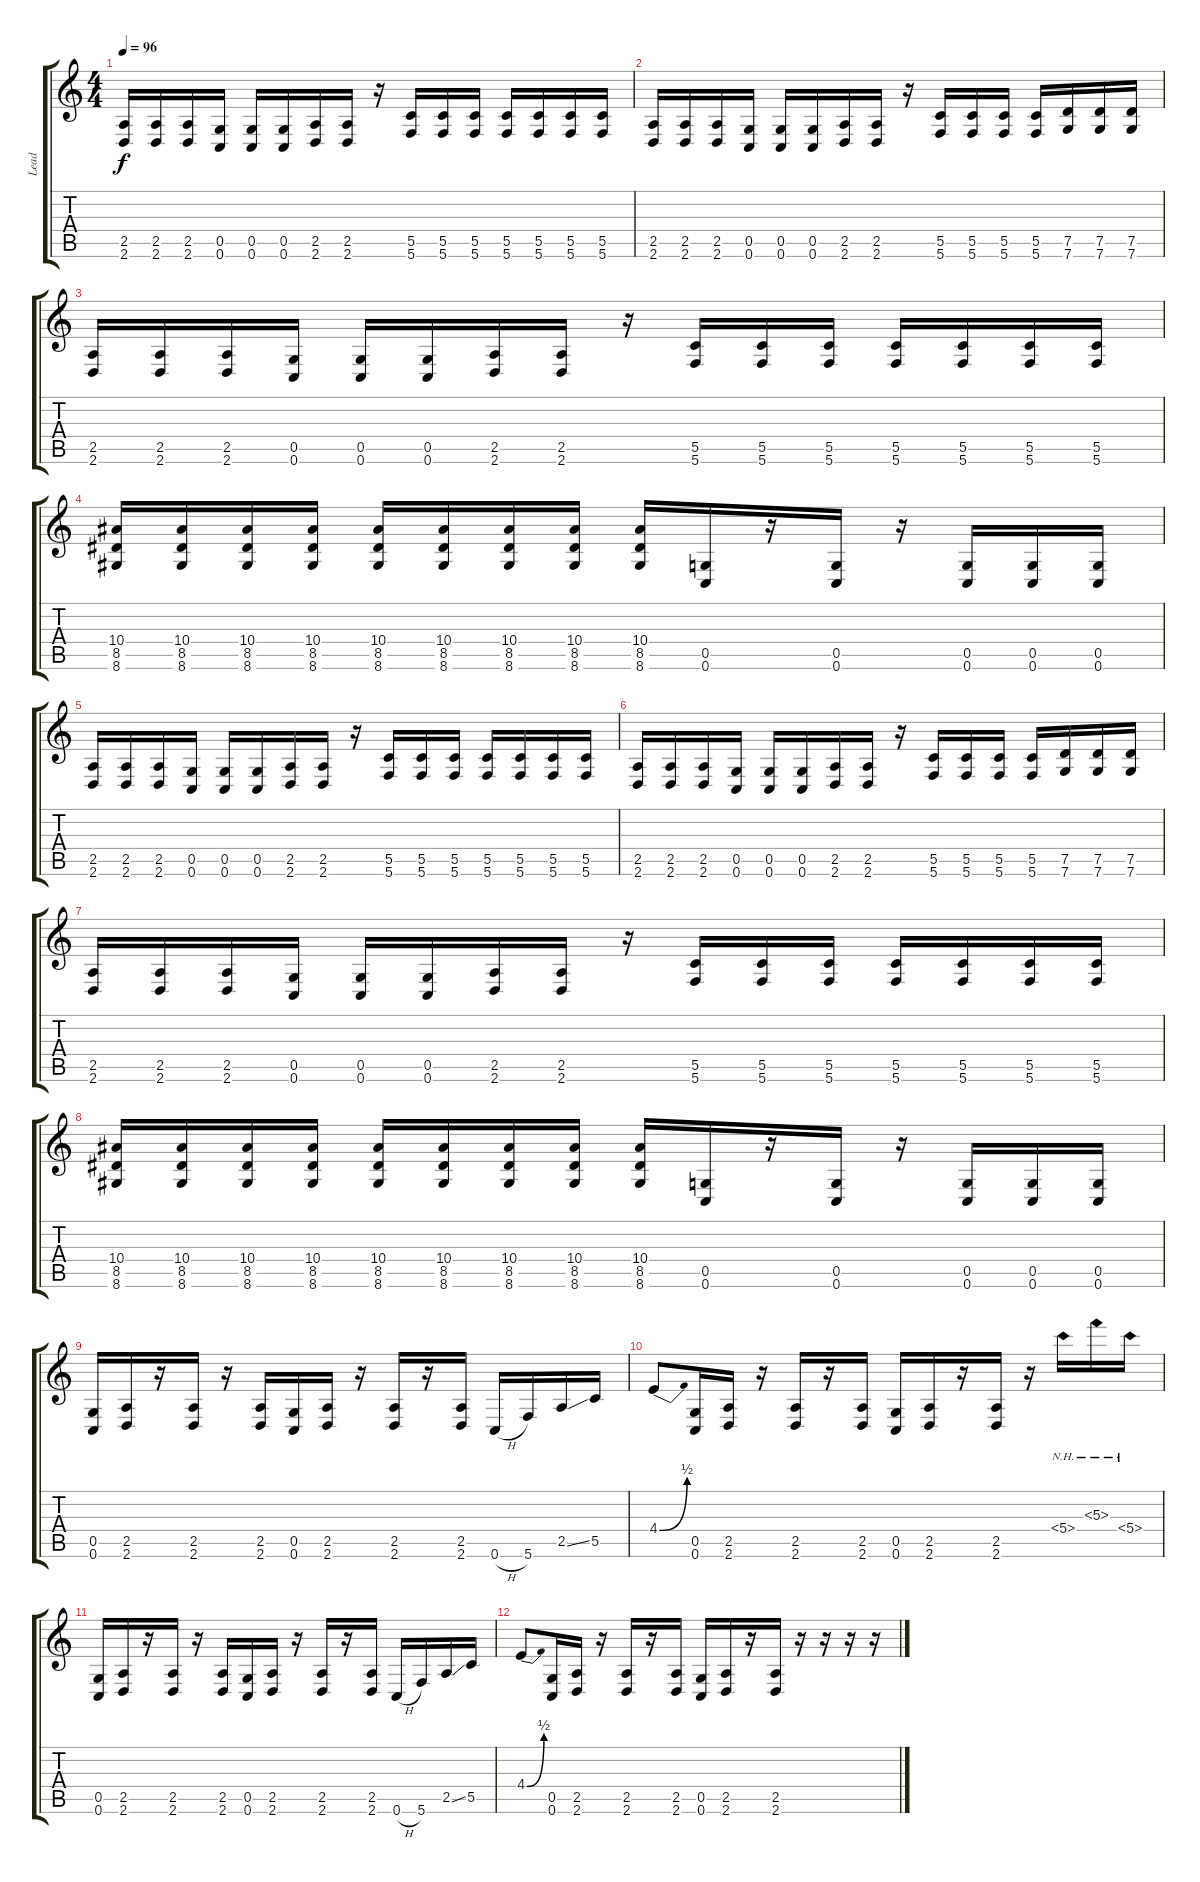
\track ("Lead" "Lead") {instrument distortionguitar}
\staff {score tabs}
\tuning (D4 A3 F3 C3 G2 C2) {hide}
\ts (4 4)
\tempo 96
\clef g2
\ks c
(2.5 2.6).16{dy f} (2.5 2.6).16 (2.5 2.6).16 (0.5 0.6).16 (0.5 0.6).16 (0.5 0.6).16 (2.5 2.6).16 (2.5 2.6).16 r.16 (5.5 5.6).16 (5.5 5.6).16 (5.5 5.6).16 (5.5 5.6).16 (5.5 5.6).16 (5.5 5.6).16 (5.5 5.6).16 |
(2.5 2.6).16 (2.5 2.6).16 (2.5 2.6).16 (0.5 0.6).16 (0.5 0.6).16 (0.5 0.6).16 (2.5 2.6).16 (2.5 2.6).16 r.16 (5.5 5.6).16 (5.5 5.6).16 (5.5 5.6).16 (5.5 5.6).16 (7.5 7.6).16 (7.5 7.6).16 (7.5 7.6).16 |
(2.5 2.6).16 (2.5 2.6).16 (2.5 2.6).16 (0.5 0.6).16 (0.5 0.6).16 (0.5 0.6).16 (2.5 2.6).16 (2.5 2.6).16 r.16 (5.5 5.6).16 (5.5 5.6).16 (5.5 5.6).16 (5.5 5.6).16 (5.5 5.6).16 (5.5 5.6).16 (5.5 5.6).16 |
(10.4 8.5 8.6).16 (10.4 8.5 8.6).16 (10.4 8.5 8.6).16 (10.4 8.5 8.6).16 (10.4 8.5 8.6).16 (10.4 8.5 8.6).16 (10.4 8.5 8.6).16 (10.4 8.5 8.6).16 (10.4 8.5 8.6).16 (0.5 0.6).16 r.16 (0.5 0.6).16 r.16 (0.5 0.6).16 (0.5 0.6).16 (0.5 0.6).16 |
(2.5 2.6).16 (2.5 2.6).16 (2.5 2.6).16 (0.5 0.6).16 (0.5 0.6).16 (0.5 0.6).16 (2.5 2.6).16 (2.5 2.6).16 r.16 (5.5 5.6).16 (5.5 5.6).16 (5.5 5.6).16 (5.5 5.6).16 (5.5 5.6).16 (5.5 5.6).16 (5.5 5.6).16 |
(2.5 2.6).16 (2.5 2.6).16 (2.5 2.6).16 (0.5 0.6).16 (0.5 0.6).16 (0.5 0.6).16 (2.5 2.6).16 (2.5 2.6).16 r.16 (5.5 5.6).16 (5.5 5.6).16 (5.5 5.6).16 (5.5 5.6).16 (7.5 7.6).16 (7.5 7.6).16 (7.5 7.6).16 |
(2.5 2.6).16 (2.5 2.6).16 (2.5 2.6).16 (0.5 0.6).16 (0.5 0.6).16 (0.5 0.6).16 (2.5 2.6).16 (2.5 2.6).16 r.16 (5.5 5.6).16 (5.5 5.6).16 (5.5 5.6).16 (5.5 5.6).16 (5.5 5.6).16 (5.5 5.6).16 (5.5 5.6).16 |
(10.4 8.5 8.6).16 (10.4 8.5 8.6).16 (10.4 8.5 8.6).16 (10.4 8.5 8.6).16 (10.4 8.5 8.6).16 (10.4 8.5 8.6).16 (10.4 8.5 8.6).16 (10.4 8.5 8.6).16 (10.4 8.5 8.6).16 (0.5 0.6).16 r.16 (0.5 0.6).16 r.16 (0.5 0.6).16 (0.5 0.6).16 (0.5 0.6).16 |
(0.5 0.6).16 (2.5 2.6).16 r.16 (2.5 2.6).16 r.16 (2.5 2.6).16 (0.5 0.6).16 (2.5 2.6).16 r.16 (2.5 2.6).16 r.16 (2.5 2.6).16 0.6{h}.16 5.6.16 2.5{ss}.16 5.5.16 |
4.4{be (bend 0 0 60 2)}.8 (0.5 0.6).16 (2.5 2.6).16 r.16 (2.5 2.6).16 r.16 (2.5 2.6).16 (0.5 0.6).16 (2.5 2.6).16 r.16 (2.5 2.6).16 r.16 5.4{nh}.16 5.3{nh}.16 5.4{nh}.16 |
(0.5 0.6).16 (2.5 2.6).16 r.16 (2.5 2.6).16 r.16 (2.5 2.6).16 (0.5 0.6).16 (2.5 2.6).16 r.16 (2.5 2.6).16 r.16 (2.5 2.6).16 0.6{h}.16 5.6.16 2.5{ss}.16 5.5.16 |
4.4{be (bend 0 0 60 2)}.8 (0.5 0.6).16 (2.5 2.6).16 r.16 (2.5 2.6).16 r.16 (2.5 2.6).16 (0.5 0.6).16 (2.5 2.6).16 r.16 (2.5 2.6).16 r.16 r.16 r.16 r.16
